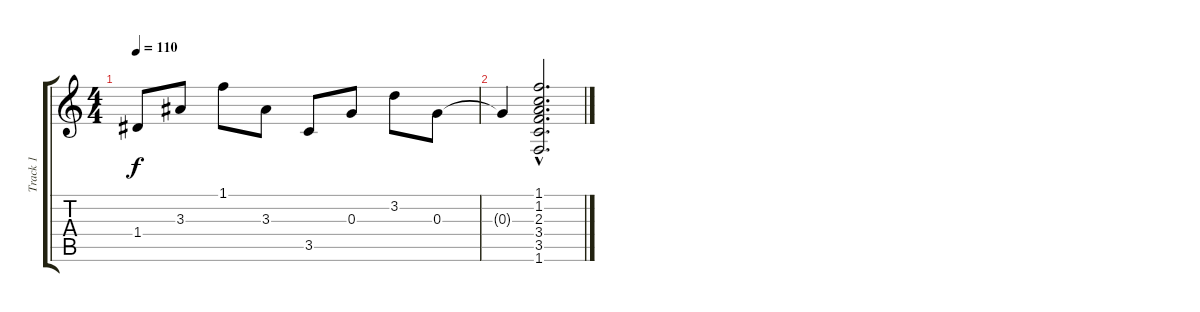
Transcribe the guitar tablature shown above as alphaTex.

\track ("Track 1" "Track 1") {instrument acousticguitarsteel}
\staff {score tabs}
\tuning (E4 B3 G3 D3 A2 E2) {hide}
\ts (4 4)
\tempo 110
\clef g2
\ks c
1.4.8{dy f} 3.3.8 1.1.8 3.3.8 3.5.8 0.3.8 3.2.8 0.3.8 |
0.3{t}.4 (1.1{hac} 1.2{hac} 2.3{hac} 3.4{hac} 3.5{hac} 1.6{hac}).2{d}
